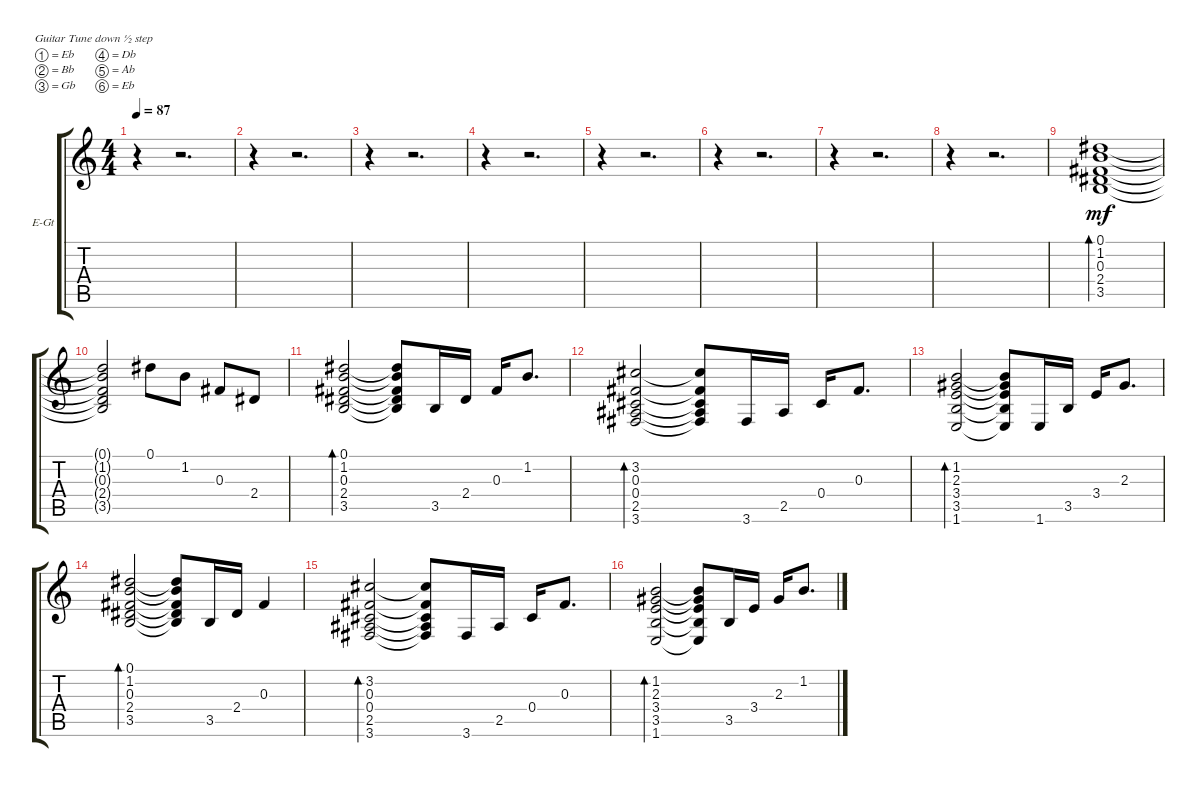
\bracketExtendMode groupsimilarinstruments
\firstSystemTrackNameOrientation horizontal
\otherSystemsTrackNameOrientation horizontal
\track ("Izzy (Clean Guitar)" "E-Gt") {instrument electricguitarclean}
\staff {score tabs}
\tuning (Eb4 Bb3 Gb3 Db3 Ab2 Eb2)
\ts (4 4)
\tempo 87
\clef g2
\ks c
r.4{dy mp} r.2{d} |
r.4 r.2{d} |
r.4 r.2{d} |
r.4 r.2{d} |
r.4 r.2{d} |
r.4 r.2{d} |
r.4 r.2{d} |
r.4 r.2{d} |
(0.1 1.2 0.3 2.4 3.5).1{bd 120 dy mf} |
(0.1{t} 1.2{t} 0.3{t} 2.4{t} 3.5{t}).2 0.1.8 1.2.8 0.3.8 2.4.8 |
(0.1 1.2 0.3 2.4 3.5).2{bd 120} (0.1{t} 1.2{t} 0.3{t} 2.4{t} 3.5{t}).8 3.5.16 2.4.16 0.3.16 1.2.8{d} |
(3.2 0.3 0.4 2.5 3.6).2{bd 120} (3.2{t} 0.3{t} 0.4{t} 2.5{t} 3.6{t}).8 3.6.16 2.5.16 0.4.16 0.3.8{d} |
(1.2 2.3 3.4 3.5 1.6).2{bd 120} (1.2{t} 2.3{t} 3.4{t} 3.5{t} 1.6{t}).8 1.6.16 3.5.16 3.4.16 2.3.8{d} |
(0.1 1.2 0.3 2.4 3.5).2{bd 120} (0.1{t} 1.2{t} 0.3{t} 2.4{t} 3.5{t}).8 3.5.16 2.4.16 0.3.4 |
(3.2 0.3 0.4 2.5 3.6).2{bd 120} (3.2{t} 0.3{t} 0.4{t} 2.5{t} 3.6{t}).8 3.6.16 2.5.16 0.4.16 0.3.8{d} |
(1.2 2.3 3.4 3.5 1.6).2{bd 120} (1.2{t} 2.3{t} 3.4{t} 3.5{t} 1.6{t}).8 3.5.16 3.4.16 2.3.16 1.2.8{d}
